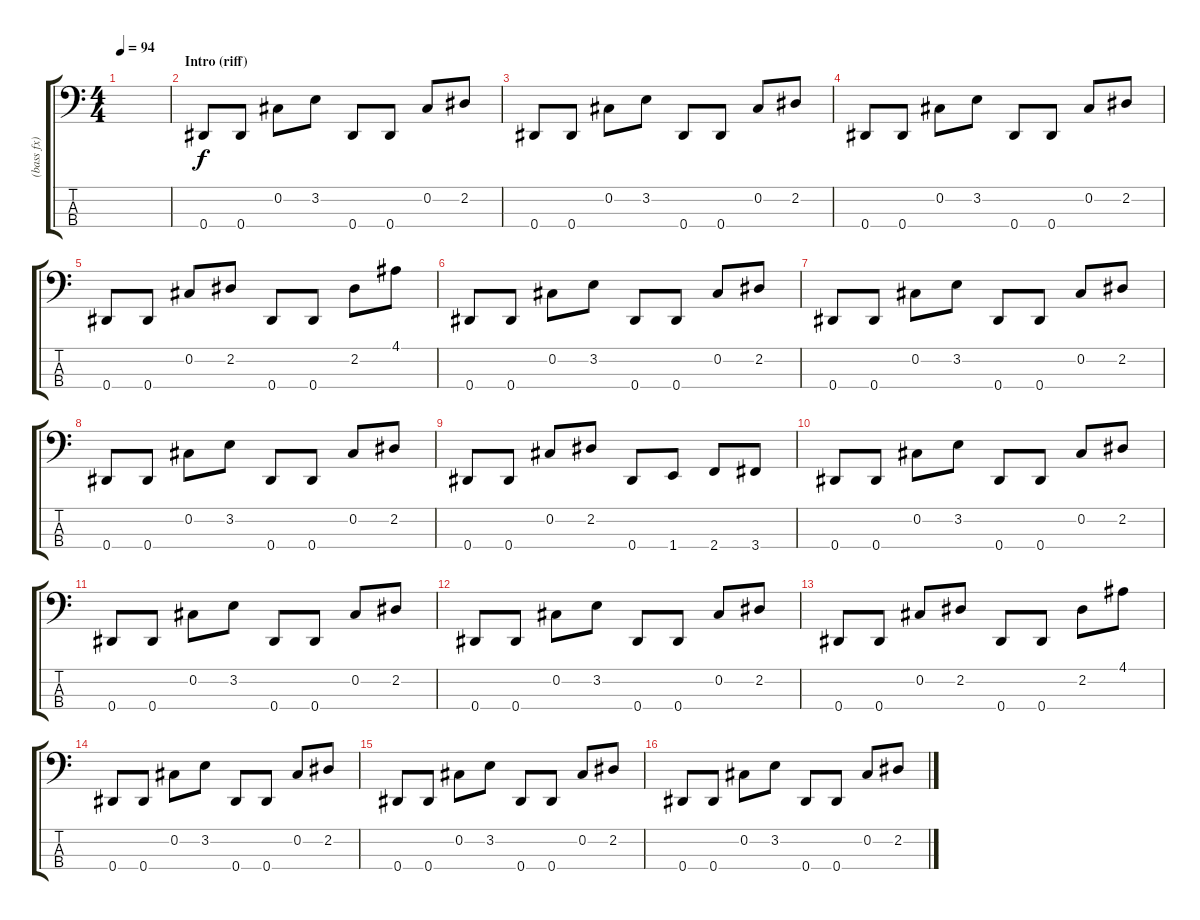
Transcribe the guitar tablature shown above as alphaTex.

\track ("(bass fx)" "(bass fx)") {instrument overdrivenguitar}
\staff {score tabs}
\tuning (Gb2 Db2 Ab1 Eb1) {hide}
\ts (4 4)
\tempo 94
\clef f4
\ks c
|
\section ("" "Intro (riff)")
0.4.8 0.4.8 0.2.8 3.2.8 0.4.8 0.4.8 0.2.8 2.2.8 |
0.4.8 0.4.8 0.2.8 3.2.8 0.4.8 0.4.8 0.2.8 2.2.8 |
0.4.8 0.4.8 0.2.8 3.2.8 0.4.8 0.4.8 0.2.8 2.2.8 |
0.4.8 0.4.8 0.2.8 2.2.8 0.4.8 0.4.8 2.2.8 4.1.8 |
0.4.8 0.4.8 0.2.8 3.2.8 0.4.8 0.4.8 0.2.8 2.2.8 |
0.4.8 0.4.8 0.2.8 3.2.8 0.4.8 0.4.8 0.2.8 2.2.8 |
0.4.8 0.4.8 0.2.8 3.2.8 0.4.8 0.4.8 0.2.8 2.2.8 |
0.4.8 0.4.8 0.2.8 2.2.8 0.4.8 1.4.8 2.4.8 3.4.8 |
0.4.8 0.4.8 0.2.8 3.2.8 0.4.8 0.4.8 0.2.8 2.2.8 |
0.4.8 0.4.8 0.2.8 3.2.8 0.4.8 0.4.8 0.2.8 2.2.8 |
0.4.8 0.4.8 0.2.8 3.2.8 0.4.8 0.4.8 0.2.8 2.2.8 |
0.4.8 0.4.8 0.2.8 2.2.8 0.4.8 0.4.8 2.2.8 4.1.8 |
0.4.8 0.4.8 0.2.8 3.2.8 0.4.8 0.4.8 0.2.8 2.2.8 |
0.4.8 0.4.8 0.2.8 3.2.8 0.4.8 0.4.8 0.2.8 2.2.8 |
0.4.8 0.4.8 0.2.8 3.2.8 0.4.8 0.4.8 0.2.8 2.2.8
